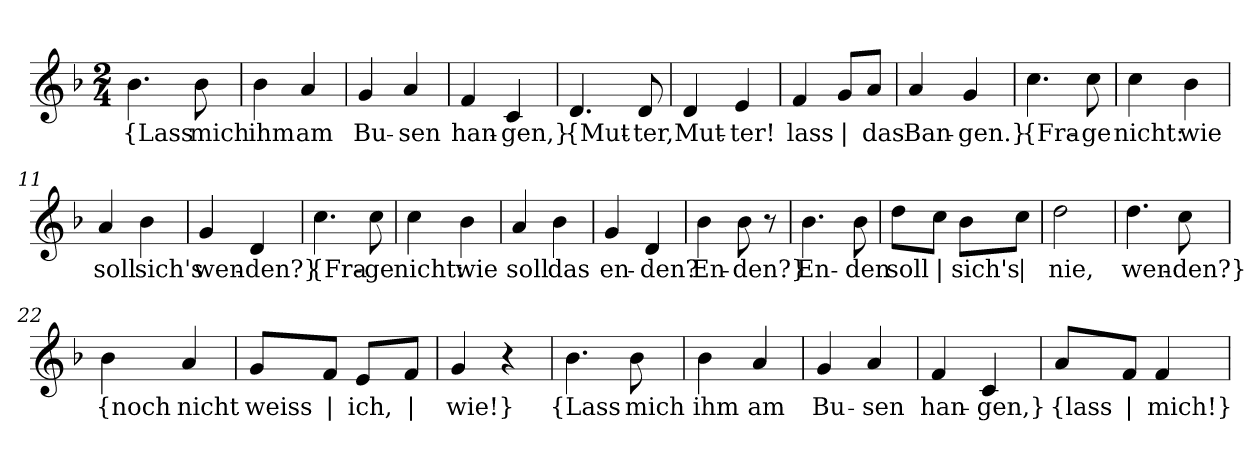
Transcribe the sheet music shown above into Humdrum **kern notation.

**kern	**text
*part1	*part1
*staff1	*staff1
*clefG2	*
*k[b-]	*
*M2/4	*
=1	=1
!	!LO:LY:b
4.b-\	{Lass
!	!LO:LY:b
8b-\	mich
=2	=2
!	!LO:LY:b
4b-\	ihm
!	!LO:LY:b
4a/	am
=3	=3
!	!LO:LY:b
4g/	Bu-
!	!LO:LY:b
4a/	-sen
=4	=4
!	!LO:LY:b
4f/	han-
!	!LO:LY:b
4c/	-gen,}
=5	=5
!	!LO:LY:b
4.d/	{Mut-
!	!LO:LY:b
8d/	-ter,
=6	=6
!	!LO:LY:b
4d/	Mut-
!	!LO:LY:b
4e/	-ter!
=7	=7
!	!LO:LY:b
4f/	lass
!	!LO:LY:b
8g/L	|
!	!LO:LY:b
8a/J	das
=8	=8
!	!LO:LY:b
4a/	Ban-
!	!LO:LY:b
4g/	-gen.}
=9	=9
!	!LO:LY:b
4.cc\	{Fra-
!	!LO:LY:b
8cc\	-ge
!!LO:LB:g=z
=10	=10
!	!LO:LY:b
4cc\	nicht:
!	!LO:LY:b
4b-\	wie
=11	=11
!	!LO:LY:b
4a/	soll
!	!LO:LY:b
4b-\	sich's
=12	=12
!	!LO:LY:b
4g/	wen-
!	!LO:LY:b
4d/	den?}
=13	=13
!	!LO:LY:b
4.cc\	{Fra-
!	!LO:LY:b
8cc\	-ge
=14	=14
!	!LO:LY:b
4cc\	nicht:
!	!LO:LY:b
4b-\	wie
=15	=15
!	!LO:LY:b
4a/	soll
!	!LO:LY:b
4b-\	das
=16	=16
!	!LO:LY:b
4g/	en-
!	!LO:LY:b
4d/	-den?
=17	=17
!	!LO:LY:b
4b-\	En-
!	!LO:LY:b
8b-\	-den?}
8r	.
=18	=18
!	!LO:LY:b
4.b-\	En-
!	!LO:LY:b
8b-\	-den
!!LO:LB:g=z
=19	=19
!	!LO:LY:b
8dd\L	soll
!	!LO:LY:b
8cc\J	|
!	!LO:LY:b
8b-\L	sich's
!	!LO:LY:b
8cc\J	|
=20	=20
!	!LO:LY:b
2dd\	nie,
=21	=21
!	!LO:LY:b
4.dd\	wen-
!	!LO:LY:b
8cc\	den?}
=22	=22
!	!LO:LY:b
4b-\	{noch
!	!LO:LY:b
4a/	nicht
=23	=23
!	!LO:LY:b
8g/L	weiss
!	!LO:LY:b
8f/J	|
!	!LO:LY:b
8e/L	ich,
!	!LO:LY:b
8f/J	|
=24	=24
!	!LO:LY:b
4g/	wie!}
4r	.
=25	=25
!	!LO:LY:b
4.b-\	{Lass
!	!LO:LY:b
8b-\	mich
=26	=26
!	!LO:LY:b
4b-\	ihm
!	!LO:LY:b
4a/	am
=27	=27
!	!LO:LY:b
4g/	Bu-
!	!LO:LY:b
4a/	-sen
!!LO:LB:g=z
=28	=28
!	!LO:LY:b
4f/	han-
!	!LO:LY:b
4c/	-gen,}
=29	=29
!	!LO:LY:b
8a/L	{lass
!	!LO:LY:b
8f/J	|
!	!LO:LY:b
4f/	mich!}
=	=
*-	*-
